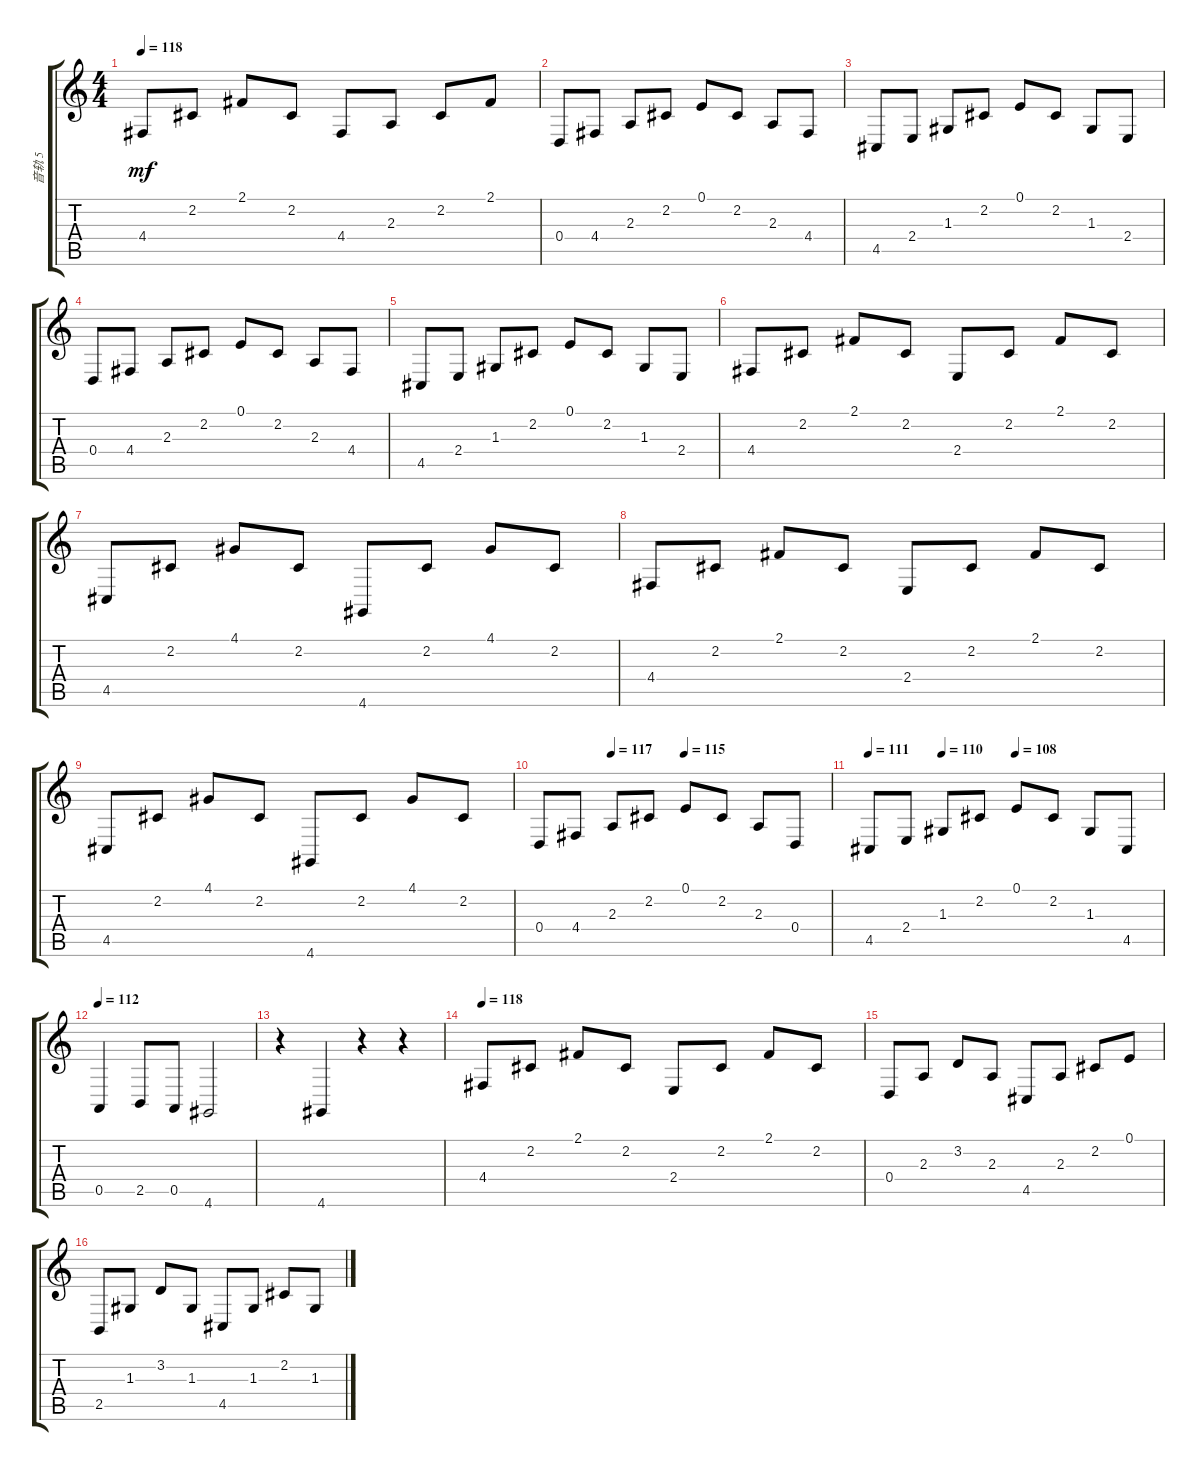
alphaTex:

\track ("音轨 5" "音轨 5") {instrument pizzicatostrings}
\staff {score tabs}
\tuning (E4 B3 G3 D3 A2 E2) {hide}
\ts (4 4)
\tempo 118
\clef g2
\ks c
4.4.8{dy mf} 2.2.8 2.1.8 2.2.8 4.4.8 2.3.8 2.2.8 2.1.8 |
0.4.8 4.4.8 2.3.8 2.2.8 0.1.8 2.2.8 2.3.8 4.4.8 |
4.5.8 2.4.8 1.3.8 2.2.8 0.1.8 2.2.8 1.3.8 2.4.8 |
0.4.8 4.4.8 2.3.8 2.2.8 0.1.8 2.2.8 2.3.8 4.4.8 |
4.5.8 2.4.8 1.3.8 2.2.8 0.1.8 2.2.8 1.3.8 2.4.8 |
4.4.8 2.2.8 2.1.8 2.2.8 2.4.8 2.2.8 2.1.8 2.2.8 |
4.5.8 2.2.8 4.1.8 2.2.8 4.6.8 2.2.8 4.1.8 2.2.8 |
4.4.8 2.2.8 2.1.8 2.2.8 2.4.8 2.2.8 2.1.8 2.2.8 |
4.5.8 2.2.8 4.1.8 2.2.8 4.6.8 2.2.8 4.1.8 2.2.8 |
\tempo (117 0.25)
\tempo (115 0.5)
0.4.8 4.4.8 2.3.8 2.2.8 0.1.8 2.2.8 2.3.8 0.4.8 |
\tempo 111
\tempo (110 0.25)
\tempo (108 0.5)
4.5.8 2.4.8 1.3.8 2.2.8 0.1.8 2.2.8 1.3.8 4.5.8 |
\tempo 112
0.5.4 2.5.8 0.5.8 4.6.2 |
r.4 4.6.4 r.4 r.4 |
\tempo 118
4.4.8 2.2.8 2.1.8 2.2.8 2.4.8 2.2.8 2.1.8 2.2.8 |
0.4.8 2.3.8 3.2.8 2.3.8 4.5.8 2.3.8 2.2.8 0.1.8 |
2.5.8 1.3.8 3.2.8 1.3.8 4.5.8 1.3.8 2.2.8 1.3.8
